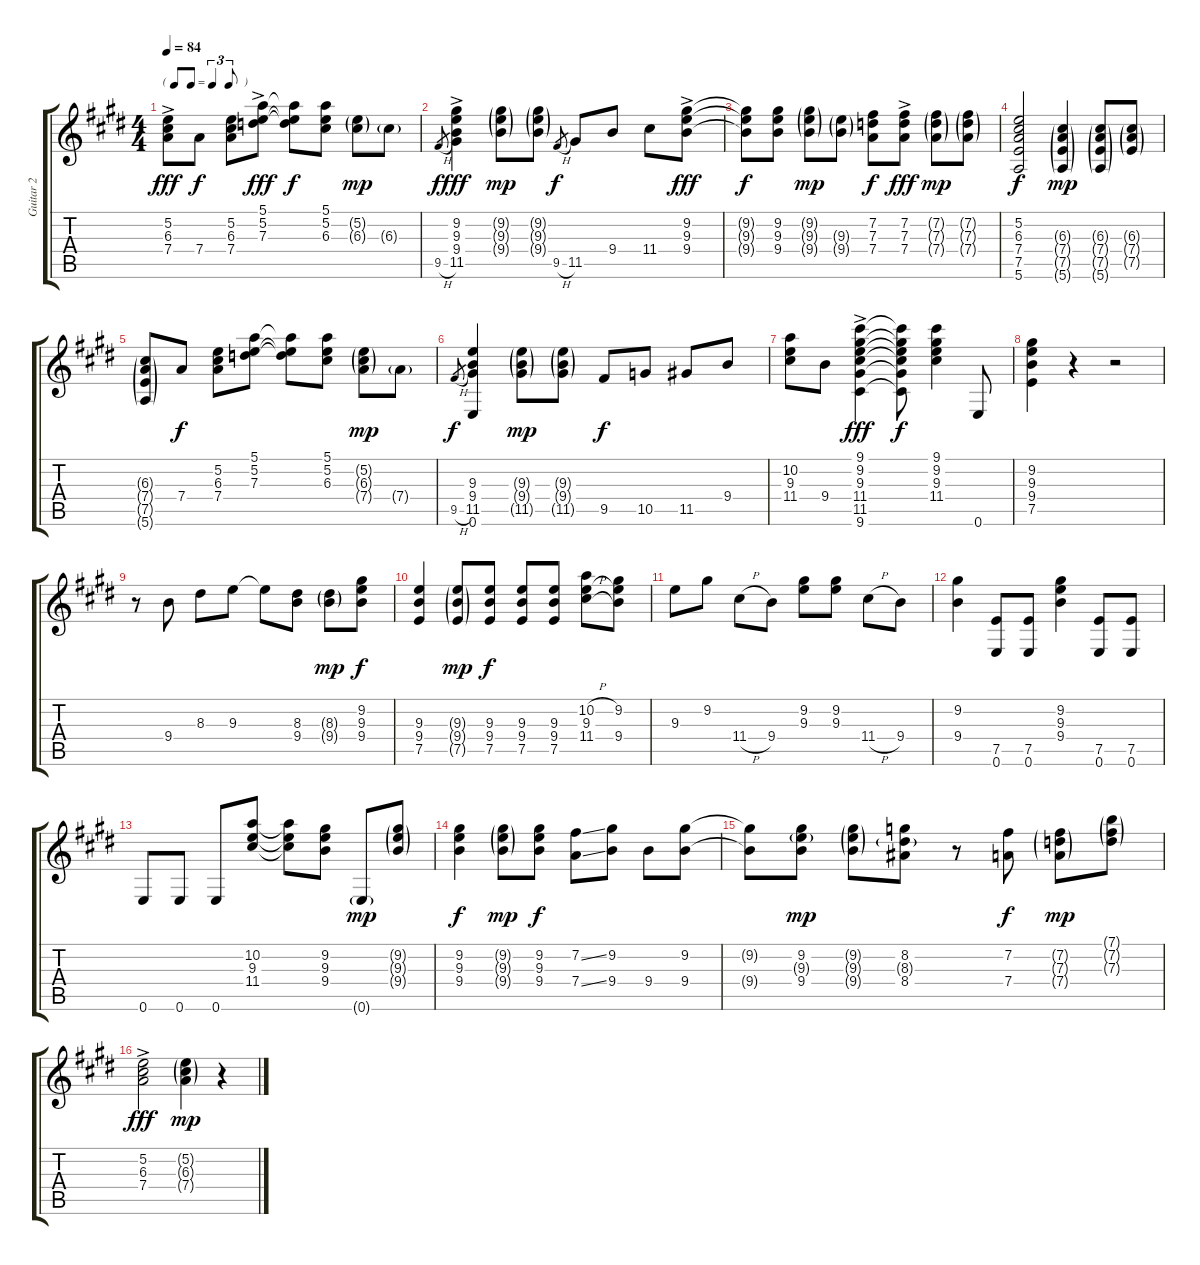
\track ("Guitar 2" "Guitar 2") {instrument acousticguitarnylon}
\staff {score tabs}
\tuning (E4 B3 G3 D3 A2 E2) {hide}
\ts (4 4)
\tf triplet8th
\tempo 84
\clef g2
\ks e
(5.2{ac} 6.3{ac} 7.4{ac}).8{dy fff} 7.4.8{dy f} (5.2 6.3 7.4).8 (5.1{ac} 5.2{ac} 7.3{ac}).8{dy fff} (5.1{t} 5.2{t} 7.3{t}).8{dy f} (5.1 5.2 6.3).8 (5.2{g} 6.3{g}).8{dy mp} 6.3{g}.8 |
9.5{h}.8{gr dy f} (9.2{ac} 9.3{ac} 9.4{ac} 11.5{ac}).4{dy fff} (9.2{g} 9.3{g} 9.4{g}).8{dy mp} (9.2{g} 9.3{g} 9.4{g}).8 9.5{h}.8{gr dy f} 11.5.8 9.4.8 11.4.8 (9.2{ac} 9.3{ac} 9.4{ac}).8{dy fff} |
(9.2{t} 9.3{t} 9.4{t}).8{dy f} (9.2 9.3 9.4).8 (9.2{g} 9.3{g} 9.4{g}).8{dy mp} (9.3{g} 9.4{g}).8 (7.2 7.3 7.4).8{dy f} (7.2{ac} 7.3{ac} 7.4{ac}).8{dy fff} (7.2{g} 7.3{g} 7.4{g}).8{dy mp} (7.2{g} 7.3{g} 7.4{g}).8 |
(5.2 6.3 7.4 7.5 5.6).2{dy f} (6.3{g} 7.4{g} 7.5{g} 5.6{g}).4{dy mp} (6.3{g} 7.4{g} 7.5{g} 5.6{g}).8 (6.3{g} 7.4{g} 7.5{g}).8 |
(6.3{g} 7.4{g} 7.5{g} 5.6{g}).8 7.4.8{dy f} (5.2 6.3 7.4).8 (5.1 5.2 7.3).8 (5.1{t} 5.2{t} 7.3{t}).8 (5.1 5.2 6.3).8 (5.2{g} 6.3{g} 7.4{g}).8{dy mp} 7.4{g}.8 |
9.5{h}.8{gr dy f} (9.3 9.4 11.5 0.6).4 (9.3{g} 9.4{g} 11.5{g}).8{dy mp} (9.3{g} 9.4{g} 11.5{g}).8 9.5.8{dy f} 10.5.8 11.5.8 9.4.8 |
(10.2 9.3 11.4).8 9.4.8 (9.1{ac} 9.2{ac} 9.3{ac} 11.4{ac} 11.5{ac} 9.6{ac}).4{dy fff} (9.1{t} 9.2{t} 9.3{t} 11.4{t} 11.5{t} 9.6{t}).8{dy f} (9.1 9.2 9.3 11.4).4 0.6.8 |
(9.2 9.3 9.4 7.5).4 r.4 r.2 |
r.8 9.4.8 8.3.8 9.3.8 9.3{t}.8 (8.3 9.4).8 (8.3{g} 9.4{g}).8{dy mp} (9.2 9.3 9.4).8{dy f} |
(9.3 9.4 7.5).4 (9.3{g} 9.4{g} 7.5{g}).8{dy mp} (9.3 9.4 7.5).8{dy f} (9.3 9.4 7.5).8 (9.3 9.4 7.5).8 (10.2{h} 9.3 11.4{h}).8 (9.2 9.3{t} 9.4).8 |
9.3.8 9.2.8 11.4{h}.8 9.4.8 (9.2 9.3).8 (9.2 9.3).8 11.4{h}.8 9.4.8 |
(9.2 9.4).4 (7.5 0.6).8 (7.5 0.6).8 (9.2 9.3 9.4).4 (7.5 0.6).8 (7.5 0.6).8 |
0.6.8 0.6.8 0.6.8 (10.2 9.3 11.4).8 (10.2{t} 9.3{t} 11.4{t}).8 (9.2 9.3 9.4).8 0.6{g}.8{dy mp} (9.2{g} 9.3{g} 9.4{g}).8 |
(9.2 9.3 9.4).4{dy f} (9.2{g} 9.3{g} 9.4{g}).8{dy mp} (9.2 9.3 9.4).8{dy f} (7.2{ss} 7.4{ss}).8 (9.2 9.4).8 9.4.8 (9.2 9.4).8 |
(9.2{t} 9.4{t}).8 (9.2 9.3{g} 9.4).8{dy mp} (9.2{g} 9.3{g} 9.4{g}).8 (8.2 8.3{g} 8.4).8 r.8 (7.2 7.4).8{dy f} (7.2{g} 7.3{g} 7.4{g}).8{dy mp} (7.1{g} 7.2{g} 7.3{g}).8 |
(5.2{ac} 6.3{ac} 7.4{ac}).2{dy fff} (5.2{g} 6.3{g} 7.4{g}).4{dy mp} r.4
